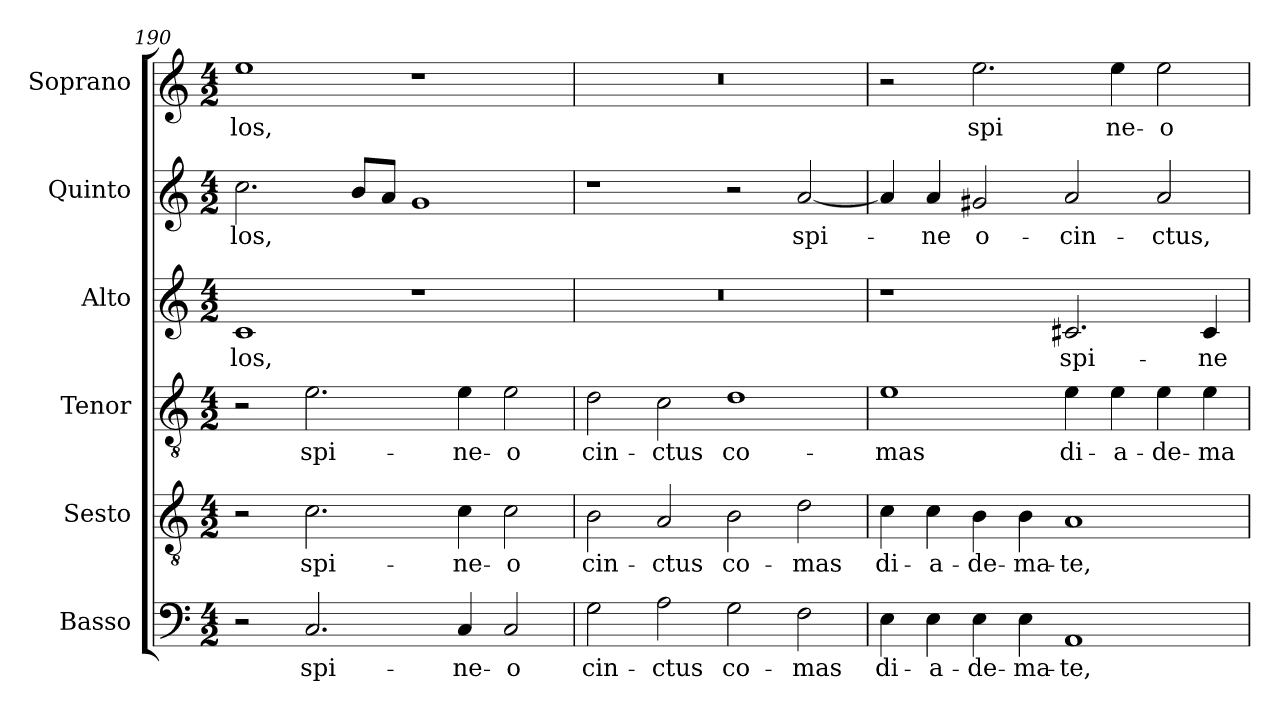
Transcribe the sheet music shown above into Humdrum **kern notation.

**kern	**text	**kern	**text	**kern	**text	**kern	**text	**kern	**text	**kern	**text
*part6	*part6	*part5	*part5	*part4	*part4	*part3	*part3	*part2	*part2	*part1	*part1
*staff6	*staff6	*staff5	*staff5	*staff4	*staff4	*staff3	*staff3	*staff2	*staff2	*staff1	*staff1
*I"Basso	*	*I"Sesto	*	*I"Tenor	*	*I"Alto	*	*I"Quinto	*	*I"Soprano	*
*I'B.	*	*I'Ss.	*	*I'T.	*	*I'A.	*	*I'Q.	*	*I'S.	*
*clefF4	*	*clefGv2	*	*clefGv2	*	*clefG2	*	*clefG2	*	*clefG2	*
*	*	*ITrd7c12	*	*ITrd7c12	*	*	*	*	*	*	*
*k[]	*	*k[]	*	*k[]	*	*k[]	*	*k[]	*	*k[]	*
*C:	*	*C:	*	*C:	*	*C:	*	*C:	*	*C:	*
*M4/2	*	*M4/2	*	*M4/2	*	*M4/2	*	*M4/2	*	*M4/2	*
=190	=190	=190	=190	=190	=190	=190	=190	=190	=190	=190	=190
!	!	!	!	!	!	!	!LO:LY:b:color=#000000	!	!	!	!
!	!	!	!	!	!	!	!	!	!LO:LY:b:color=#000000	!	!
!	!	!	!	!	!	!	!	!	!	!	!LO:LY:b:color=#000000
2r	.	2r	.	2r	.	1ci	-los,	2.cci\	-los,	1eei	-los,
!	!LO:LY:b:color=#000000	!	!	!	!	!	!	!	!	!	!
!	!	!	!LO:LY:b:color=#000000	!	!	!	!	!	!	!	!
!	!	!	!	!	!LO:LY:b:color=#000000	!	!	!	!	!	!
2.Ci/	spi-	2.Ci\	spi-	2.Ei\	spi-	.	.	.	.	.	.
.	.	.	.	.	.	.	.	8bi/L	.	.	.
.	.	.	.	.	.	.	.	8ai/J	.	.	.
.	.	.	.	.	.	1r	.	1gi	.	1r	.
!	!LO:LY:b:color=#000000	!	!	!	!	!	!	!	!	!	!
!	!	!	!LO:LY:b:color=#000000	!	!	!	!	!	!	!	!
!	!	!	!	!	!LO:LY:b:color=#000000	!	!	!	!	!	!
4Ci/	-ne-	4Ci\	-ne-	4Ei\	-ne-	.	.	.	.	.	.
!	!LO:LY:b:color=#000000	!	!	!	!	!	!	!	!	!	!
!	!	!	!LO:LY:b:color=#000000	!	!	!	!	!	!	!	!
!	!	!	!	!	!LO:LY:b:color=#000000	!	!	!	!	!	!
2Ci/	-o	2Ci\	-o	2Ei\	-o	.	.	.	.	.	.
=191	=191	=191	=191	=191	=191	=191	=191	=191	=191	=191	=191
!	!LO:LY:b:color=#000000	!	!	!	!	!	!	!	!	!	!
!	!	!	!LO:LY:b:color=#000000	!	!	!	!	!	!	!	!
!	!	!	!	!	!LO:LY:b:color=#000000	!LO:N:vis=1	!	!	!	!LO:N:vis=1	!
2Gi\	cin-	2BBi\	cin-	2Di\	cin-	0r	.	1r	.	0r	.
!	!LO:LY:b:color=#000000	!	!	!	!	!	!	!	!	!	!
!	!	!	!LO:LY:b:color=#000000	!	!	!	!	!	!	!	!
!	!	!	!	!	!LO:LY:b:color=#000000	!	!	!	!	!	!
2Ai\	-ctus	2AAi/	-ctus	2Ci\	-ctus	.	.	.	.	.	.
!	!LO:LY:b:color=#000000	!	!	!	!	!	!	!	!	!	!
!	!	!	!LO:LY:b:color=#000000	!	!	!	!	!	!	!	!
!	!	!	!	!	!LO:LY:b:color=#000000	!	!	!	!	!	!
2Gi\	co-	2BBi\	co-	1Di	co-	.	.	2r	.	.	.
!	!LO:LY:b:color=#000000	!	!	!	!	!	!	!	!	!	!
!	!	!	!LO:LY:b:color=#000000	!	!	!	!	!	!	!	!
!	!	!	!	!	!	!	!	!	!LO:LY:b:color=#000000	!	!
2Fi\	-mas	2Di\	-mas	.	.	.	.	[2ai/	spi-	.	.
=192	=192	=192	=192	=192	=192	=192	=192	=192	=192	=192	=192
!	!LO:LY:b:color=#000000	!	!	!	!	!	!	!	!	!	!
!	!	!	!LO:LY:b:color=#000000	!	!	!	!	!	!	!	!
!	!	!	!	!	!LO:LY:b:color=#000000	!	!	!	!	!	!
4Ei\	di-	4Ci\	di-	1Ei	-mas	1r	.	4ai/]	.	2r	.
!	!LO:LY:b:color=#000000	!	!	!	!	!	!	!	!	!	!
!	!	!	!LO:LY:b:color=#000000	!	!	!	!	!	!	!	!
!	!	!	!	!	!	!	!	!	!LO:LY:b:color=#000000	!	!
4Ei\	-a-	4Ci\	-a-	.	.	.	.	4ai/	-ne	.	.
!	!LO:LY:b:color=#000000	!	!	!	!	!	!	!	!	!	!
!	!	!	!LO:LY:b:color=#000000	!	!	!	!	!	!	!	!
!	!	!	!	!	!	!	!	!	!LO:LY:b:color=#000000	!	!
!	!	!	!	!	!	!	!	!	!	!	!LO:LY:b:color=#000000
4Ei\	-de-	4BBi\	-de-	.	.	.	.	2g#Xi/	o-	2.eei\	spi
!	!LO:LY:b:color=#000000	!	!	!	!	!	!	!	!	!	!
!	!	!	!LO:LY:b:color=#000000	!	!	!	!	!	!	!	!
4Ei\	-ma-	4BBi\	-ma-	.	.	.	.	.	.	.	.
!	!LO:LY:b:color=#000000	!	!	!	!	!	!	!	!	!	!
!	!	!	!LO:LY:b:color=#000000	!	!	!	!	!	!	!	!
!	!	!	!	!	!LO:LY:b:color=#000000	!	!	!	!	!	!
!	!	!	!	!	!	!	!LO:LY:b:color=#000000	!	!	!	!
!	!	!	!	!	!	!	!	!	!LO:LY:b:color=#000000	!	!
1AAi	-te,	1AAi	-te,	4Ei\	di-	2.c#Xi/	spi-	2ai/	-cin-	.	.
!	!	!	!	!	!LO:LY:b:color=#000000	!	!	!	!	!	!
!	!	!	!	!	!	!	!	!	!	!	!LO:LY:b:color=#000000
.	.	.	.	4Ei\	-a-	.	.	.	.	4eei\	ne-
!	!	!	!	!	!LO:LY:b:color=#000000	!	!	!	!	!	!
!	!	!	!	!	!	!	!	!	!LO:LY:b:color=#000000	!	!
!	!	!	!	!	!	!	!	!	!	!	!LO:LY:b:color=#000000
.	.	.	.	4Ei\	-de-	.	.	2ai/	-ctus,	2eei\	-o
!	!	!	!	!	!LO:LY:b:color=#000000	!	!	!	!	!	!
!	!	!	!	!	!	!	!LO:LY:b:color=#000000	!	!	!	!
.	.	.	.	4Ei\	-ma-	4c#i/	-ne-	.	.	.	.
=	=	=	=	=	=	=	=	=	=	=	=
*-	*-	*-	*-	*-	*-	*-	*-	*-	*-	*-	*-
